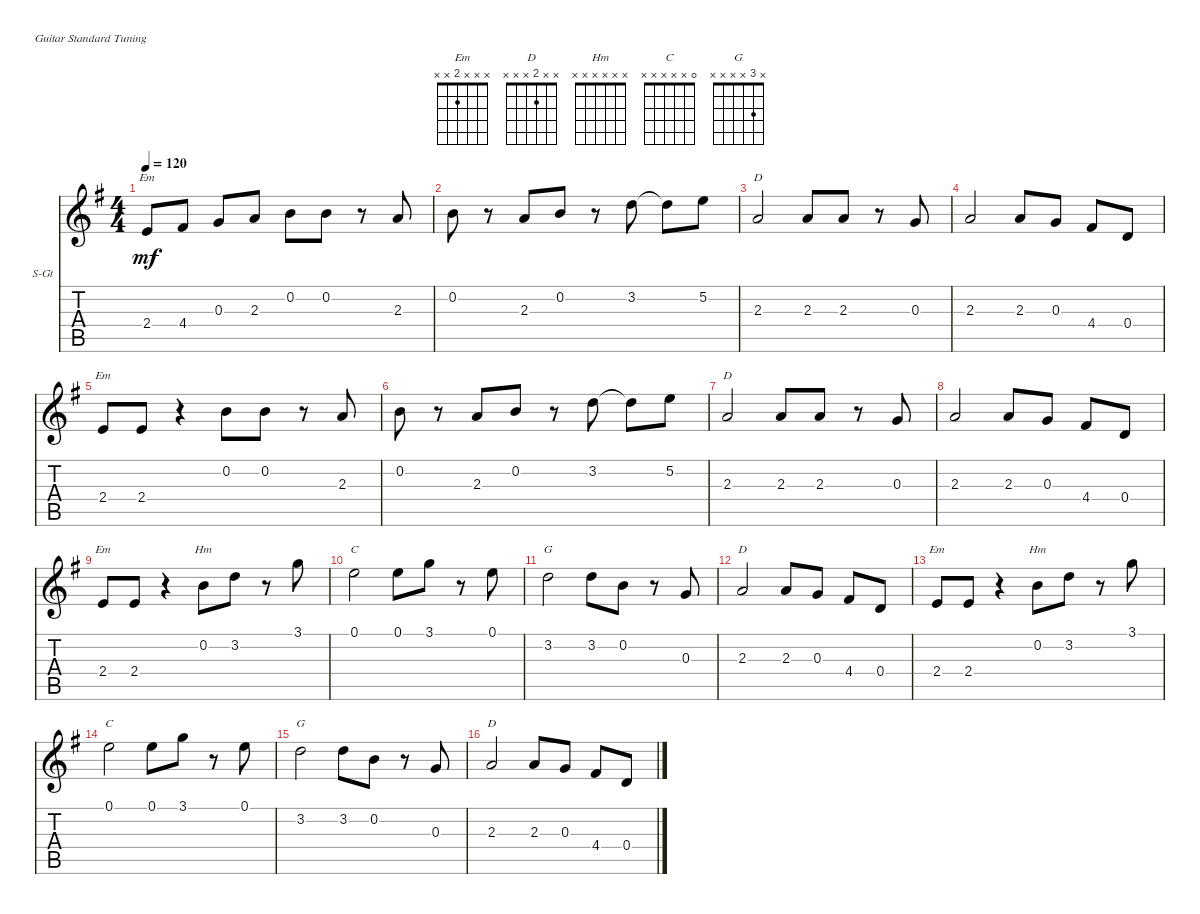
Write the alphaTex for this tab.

\defaultSystemsLayout 4
\bracketExtendMode nobrackets
\firstSystemTrackNameOrientation horizontal
\otherSystemsTrackNameOrientation horizontal
\track ("Steel Guitar" "S-Gt") {instrument acousticguitarsteel}
\staff {score tabs}
\tuning (E4 B3 G3 D3 A2 E2)
\chord ("Em" x x x x x x)
\chord ("D" x x 2 x x x) {showfingering false}
\chord ("Em" x x x 2 x x) {showfingering false}
\chord ("Hm" x x x x x x)
\chord ("C" 0 x x x x x) {showfingering false}
\chord ("G" x 3 x x x x) {showfingering false}
\ts (4 4)
\tempo 120
\clef g2
\ks g
2.4.8{ch "Em" dy mf instrument acousticguitarsteel} 4.4.8 0.3.8 2.3.8 0.2.8 0.2.8 r.8 2.3.8 |
0.2.8 r.8 2.3.8 0.2.8 r.8 3.2.8 3.2{t}.8 5.2.8 |
2.3.2{ch "D"} 2.3.8 2.3.8 r.8 0.3.8 |
2.3.2 2.3.8 0.3.8 4.4.8 0.4.8 |
2.4.8{ch "Em"} 2.4.8 r.4 0.2.8 0.2.8 r.8 2.3.8 |
0.2.8 r.8 2.3.8 0.2.8 r.8 3.2.8 3.2{t}.8 5.2.8 |
2.3.2{ch "D"} 2.3.8 2.3.8 r.8 0.3.8 |
2.3.2 2.3.8 0.3.8 4.4.8 0.4.8 |
2.4.8{ch "Em"} 2.4.8 r.4 0.2.8{ch "Hm"} 3.2.8 r.8 3.1.8 |
0.1.2{ch "C"} 0.1.8 3.1.8 r.8 0.1.8 |
3.2.2{ch "G"} 3.2.8 0.2.8 r.8 0.3.8 |
2.3.2{ch "D"} 2.3.8 0.3.8 4.4.8 0.4.8 |
2.4.8{ch "Em"} 2.4.8 r.4 0.2.8{ch "Hm"} 3.2.8 r.8 3.1.8 |
0.1.2{ch "C"} 0.1.8 3.1.8 r.8 0.1.8 |
3.2.2{ch "G"} 3.2.8 0.2.8 r.8 0.3.8 |
2.3.2{ch "D"} 2.3.8 0.3.8 4.4.8 0.4.8
